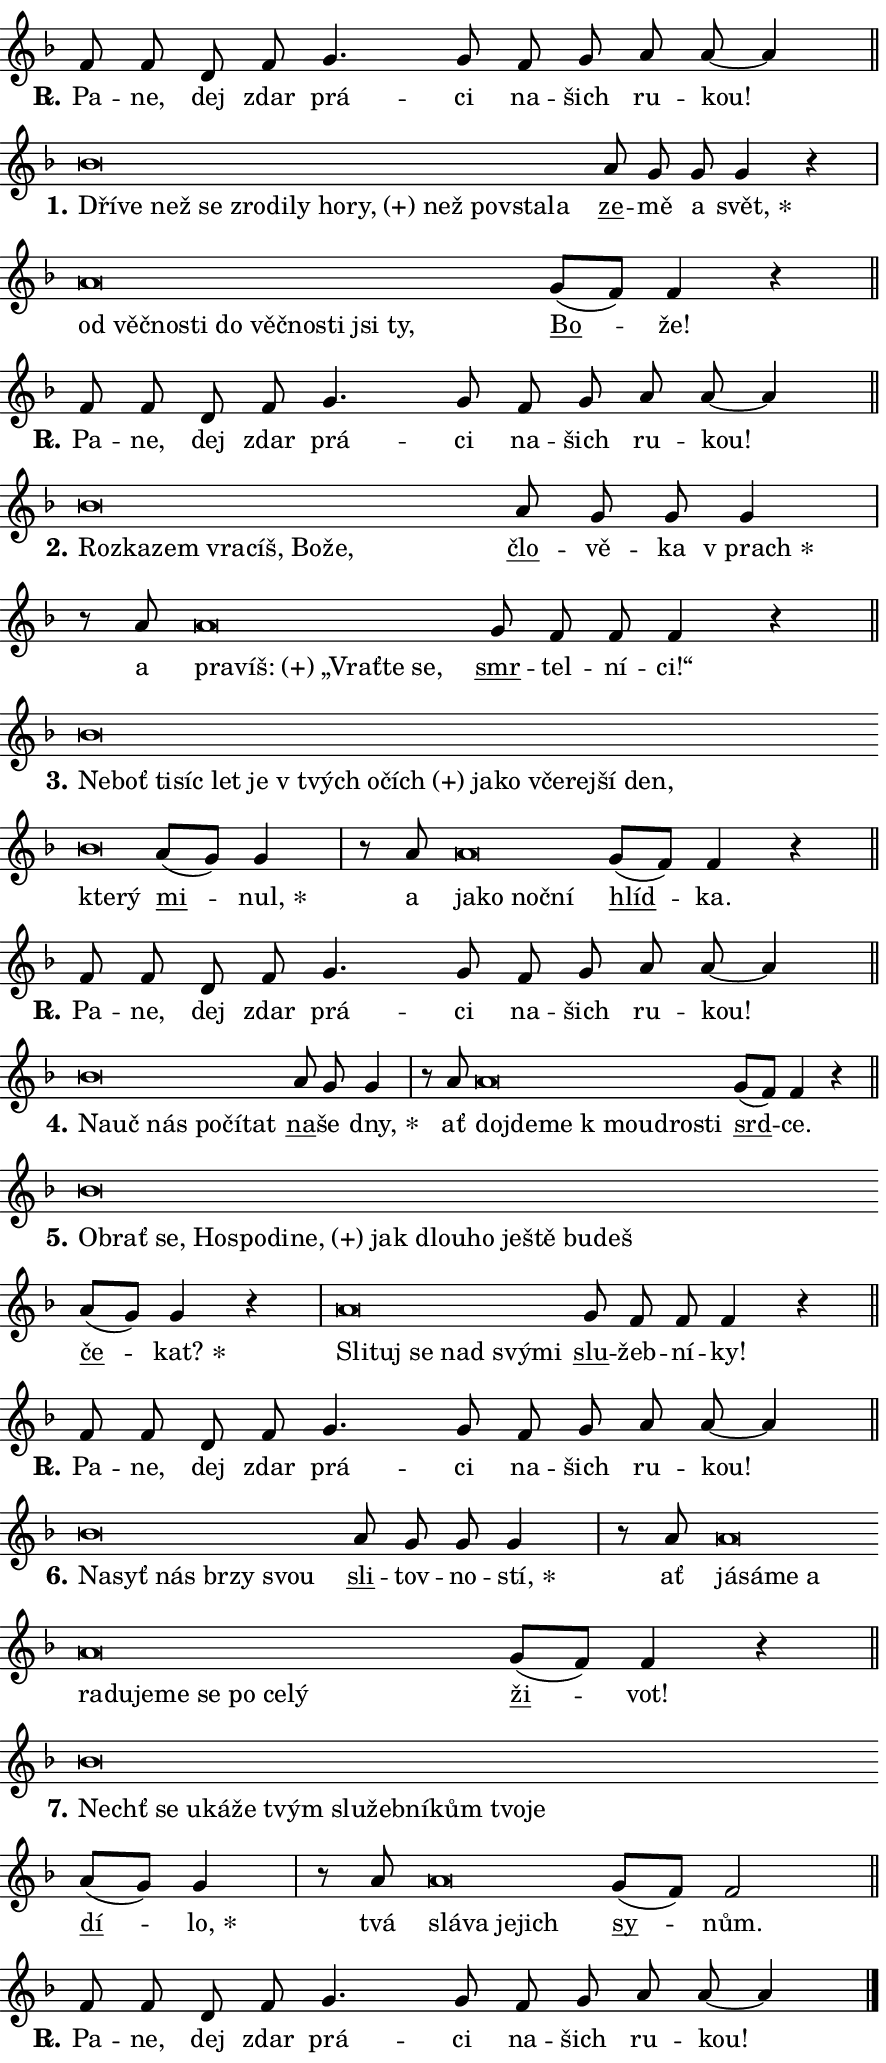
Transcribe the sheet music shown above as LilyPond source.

\version "2.24.0"
\header { tagline = "" }
\paper {
  indent = 0\cm
  top-margin = 0\cm
  right-margin = 0.13\cm % to fit lyric hyphens
  bottom-margin = 0\cm
  left-margin = 0\cm
  paper-width = 15\cm
  page-breaking = #ly:one-page-breaking
  system-system-spacing.basic-distance = #11
  score-system-spacing.basic-distance = #11
  ragged-last = ##f
}


%% Author: Thomas Morley
%% https://lists.gnu.org/archive/html/lilypond-user/2020-05/msg00002.html
#(define (line-position grob)
"Returns position of @var[grob} in current system:
   @code{'start}, if at first time-step
   @code{'end}, if at last time-step
   @code{'middle} otherwise
"
  (let* ((col (ly:item-get-column grob))
         (ln (ly:grob-object col 'left-neighbor))
         (rn (ly:grob-object col 'right-neighbor))
         (col-to-check-left (if (ly:grob? ln) ln col))
         (col-to-check-right (if (ly:grob? rn) rn col))
         (break-dir-left
           (and
             (ly:grob-property col-to-check-left 'non-musical #f)
             (ly:item-break-dir col-to-check-left)))
         (break-dir-right
           (and
             (ly:grob-property col-to-check-right 'non-musical #f)
             (ly:item-break-dir col-to-check-right))))
        (cond ((eqv? 1 break-dir-left) 'start)
              ((eqv? -1 break-dir-right) 'end)
              (else 'middle))))

#(define (tranparent-at-line-position vctor)
  (lambda (grob)
  "Relying on @code{line-position} select the relevant enry from @var{vctor}.
Used to determine transparency,"
    (case (line-position grob)
      ((end) (not (vector-ref vctor 0)))
      ((middle) (not (vector-ref vctor 1)))
      ((start) (not (vector-ref vctor 2))))))

noteHeadBreakVisibility =
#(define-music-function (break-visibility)(vector?)
"Makes @code{NoteHead}s transparent relying on @var{break-visibility}"
#{
  \override NoteHead.transparent =
    #(tranparent-at-line-position break-visibility)
#})

#(define delete-ledgers-for-transparent-note-heads
  (lambda (grob)
    "Reads whether a @code{NoteHead} is transparent.
If so this @code{NoteHead} is removed from @code{'note-heads} from
@var{grob}, which is supposed to be @code{LedgerLineSpanner}.
As a result ledgers are not printed for this @code{NoteHead}"
    (let* ((nhds-array (ly:grob-object grob 'note-heads))
           (nhds-list
             (if (ly:grob-array? nhds-array)
                 (ly:grob-array->list nhds-array)
                 '()))
           ;; Relies on the transparent-property being done before
           ;; Staff.LedgerLineSpanner.after-line-breaking is executed.
           ;; This is fragile ...
           (to-keep
             (remove
               (lambda (nhd)
                 (ly:grob-property nhd 'transparent #f))
               nhds-list)))
      ;; TODO find a better method to iterate over grob-arrays, similiar
      ;; to filter/remove etc for lists
      ;; For now rebuilt from scratch
      (set! (ly:grob-object grob 'note-heads)  '())
      (for-each
        (lambda (nhd)
          (ly:pointer-group-interface::add-grob grob 'note-heads nhd))
        to-keep))))

squashNotes = {
  \override NoteHead.X-extent = #'(-0.2 . 0.2)
  \override NoteHead.Y-extent = #'(-0.75 . 0)
  \override NoteHead.stencil =
    #(lambda (grob)
       (let ((pos (ly:grob-property grob 'staff-position)))
         (begin
           (if (< pos -7) (display "ERROR: Lower brevis then expected\n") (display ""))
           (if (<= pos -6) ly:text-interface::print ly:note-head::print))))
}
unSquashNotes = {
  \revert NoteHead.X-extent
  \revert NoteHead.Y-extent
  \revert NoteHead.stencil
}

hideNotes = \noteHeadBreakVisibility #begin-of-line-visible
unHideNotes = \noteHeadBreakVisibility #all-visible

% work-around for resetting accidentals
% https://lilypond.org/doc/v2.23/Documentation/notation/displaying-rhythms#unmetered-music
cadenzaMeasure = {
  \cadenzaOff
  \partial 1024 s1024
  \cadenzaOn
}

#(define-markup-command (accent layout props text) (markup?)
  "Underline accented syllable"
  (interpret-markup layout props
    #{\markup \override #'(offset . 4.3) \underline { #text }#}))

responsum = \markup \concat {
  "R" \hspace #-1.05 \path #0.1 #'((moveto 0 0.07) (lineto 0.9 0.8)) \hspace #0.05 "."
}

spaceSize = #0.6828661417322834 % exact space size for TeX Gyre Schola

\layout {
  \context {
    \Staff
    \remove "Time_signature_engraver"
    \override LedgerLineSpanner.after-line-breaking = #delete-ledgers-for-transparent-note-heads
  }
  \context {
    \Lyrics {
      \override LyricSpace.minimum-distance = \spaceSize
      \override LyricText.font-name = #"TeX Gyre Schola"
      \override LyricText.font-size = 1
      \override StanzaNumber.font-name = #"TeX Gyre Schola Bold"
      \override StanzaNumber.font-size = 1
    }
  }
  \context {
    \Score 
    \override NoteHead.text =
      #(lambda (grob) 
        (let ((pos (ly:grob-property grob 'staff-position)))
          #{\markup {
            \combine
              \halign #-0.55 \raise #(if (= pos -6) 0 0.5) \override #'(thickness . 2) \draw-line #'(3.2 . 0)
              \musicglyph "noteheads.sM1"
          }#}))
  }
}

% magnetic-lyrics.ily
%
%   written by
%     Jean Abou Samra <jean@abou-samra.fr>
%     Werner Lemberg <wl@gnu.org>
%
%   adapted by
%     Jiri Hon <jiri.hon@gmail.com>
%
% Version 2022-Apr-15

% https://www.mail-archive.com/lilypond-user@gnu.org/msg149350.html

#(define (Left_hyphen_pointer_engraver context)
   "Collect syllable-hyphen-syllable occurrences in lyrics and store
them in properties.  This engraver only looks to the left.  For
example, if the lyrics input is @code{foo -- bar}, it does the
following.

@itemize @bullet
@item
Set the @code{text} property of the @code{LyricHyphen} grob between
@q{foo} and @q{bar} to @code{foo}.

@item
Set the @code{left-hyphen} property of the @code{LyricText} grob with
text @q{foo} to the @code{LyricHyphen} grob between @q{foo} and
@q{bar}.
@end itemize

Use this auxiliary engraver in combination with the
@code{lyric-@/text::@/apply-@/magnetic-@/offset!} hook."
   (let ((hyphen #f)
         (text #f))
     (make-engraver
      (acknowledgers
       ((lyric-syllable-interface engraver grob source-engraver)
        (set! text grob)))
      (end-acknowledgers
       ((lyric-hyphen-interface engraver grob source-engraver)
        ;(when (not (grob::has-interface grob 'lyric-space-interface))
          (set! hyphen grob)));)
      ((stop-translation-timestep engraver)
       (when (and text hyphen)
         (ly:grob-set-object! text 'left-hyphen hyphen))
       (set! text #f)
       (set! hyphen #f)))))

#(define (lyric-text::apply-magnetic-offset! grob)
   "If the space between two syllables is less than the value in
property @code{LyricText@/.details@/.squash-threshold}, move the right
syllable to the left so that it gets concatenated with the left
syllable.

Use this function as a hook for
@code{LyricText@/.after-@/line-@/breaking} if the
@code{Left_@/hyphen_@/pointer_@/engraver} is active."
   (let ((hyphen (ly:grob-object grob 'left-hyphen #f)))
     (when hyphen
       (let ((left-text (ly:spanner-bound hyphen LEFT)))
         (when (grob::has-interface left-text 'lyric-syllable-interface)
           (let* ((common (ly:grob-common-refpoint grob left-text X))
                  (this-x-ext (ly:grob-extent grob common X))
                  (left-x-ext
                   (begin
                     ;; Trigger magnetism for left-text.
                     (ly:grob-property left-text 'after-line-breaking)
                     (ly:grob-extent left-text common X)))
                  ;; `delta` is the gap width between two syllables.
                  (delta (- (interval-start this-x-ext)
                            (interval-end left-x-ext)))
                  (details (ly:grob-property grob 'details))
                  (threshold (assoc-get 'squash-threshold details 0.2)))
             (when (< delta threshold)
               (let* (;; We have to manipulate the input text so that
                      ;; ligatures crossing syllable boundaries are not
                      ;; disabled.  For languages based on the Latin
                      ;; script this is essentially a beautification.
                      ;; However, for non-Western scripts it can be a
                      ;; necessity.
                      (lt (ly:grob-property left-text 'text))
                      (rt (ly:grob-property grob 'text))
                      (is-space (grob::has-interface hyphen 'lyric-space-interface))
                      (space (if is-space " " ""))
                      (extra-delta (if is-space spaceSize 0))
                      ;; Append new syllable.
                      (ltrt-space (if (and (string? lt) (string? rt))
                                (string-append lt space rt)
                                (make-concat-markup (list lt space rt))))
                      ;; Right-align `ltrt` to the right side.
                      (ltrt-space-markup (grob-interpret-markup
                               grob
                               (make-translate-markup
                                (cons (interval-length this-x-ext) 0)
                                (make-right-align-markup ltrt-space)))))
                 (begin
                   ;; Don't print `left-text`.
                   (ly:grob-set-property! left-text 'stencil #f)
                   ;; Set text and stencil (which holds all collected
                   ;; syllables so far) and shift it to the left.
                   (ly:grob-set-property! grob 'text ltrt-space)
                   (ly:grob-set-property! grob 'stencil ltrt-space-markup)
                   (ly:grob-translate-axis! grob (- (- delta extra-delta)) X))))))))))


#(define (lyric-hyphen::displace-bounds-first grob)
   ;; Make very sure this callback isn't triggered too early.
   (let ((left (ly:spanner-bound grob LEFT))
         (right (ly:spanner-bound grob RIGHT)))
     (ly:grob-property left 'after-line-breaking)
     (ly:grob-property right 'after-line-breaking)
     (ly:lyric-hyphen::print grob)))

squashThreshold = #0.4

\layout {
  \context {
    \Lyrics
    \consists #Left_hyphen_pointer_engraver
    \override LyricText.after-line-breaking =
      #lyric-text::apply-magnetic-offset!
    \override LyricHyphen.stencil = #lyric-hyphen::displace-bounds-first
    \override LyricText.details.squash-threshold = \squashThreshold
    \override LyricHyphen.minimum-distance = 0
    \override LyricHyphen.minimum-length = \squashThreshold
  }
}

squashText = \override LyricText.details.squash-threshold = 9999
unSquashText = \override LyricText.details.squash-threshold = \squashThreshold

leftText = \override LyricText.self-alignment-X = #LEFT
unLeftText = \revert LyricText.self-alignment-X

starOffset = #(lambda (grob) 
                (let ((x_offset (ly:self-alignment-interface::aligned-on-x-parent grob)))
                  (if (= x_offset 0) 0 (+ x_offset 1.2))))

star = #(define-music-function (syllable)(string?)
"Append star separator at the end of a syllable"
#{
  \once \override LyricText.X-offset = #starOffset
  \lyricmode { \markup {
    #syllable
    \override #'((font-name . "TeX Gyre Schola Bold")) \hspace #0.2 \lower #0.65 \larger "*"
  } }
#})

starAccent = #(define-music-function (syllable)(string?)
"Append star separator at the end of a syllable and make accent"
#{
  \once \override LyricText.X-offset = #starOffset
  \lyricmode { \markup {
    \accent #syllable
    \override #'((font-name . "TeX Gyre Schola Bold")) \hspace #0.2 \lower #0.65 \larger "*"
  } }
#})

breath = #(define-music-function (syllable)(string?)
"Append breathing indicator at the end of a syllable"
#{
  \lyricmode { \markup { #syllable "+" } }
#})

optionalBreath = #(define-music-function (syllable)(string?)
"Append optional breathing indicator at the end of a syllable"
#{
  \lyricmode { \markup { #syllable "(+)" } }
#})


\score {
    <<
        \new Voice = "melody" { \cadenzaOn \key f \major \relative { f'8 f d f g4. g8 \bar "" f8 g a a~ a4 \cadenzaMeasure \bar "||" \break } }
        \new Lyrics \lyricsto "melody" { \lyricmode { \set stanza = \responsum
Pa -- ne, dej zdar prá -- ci na -- šich ru -- kou! } }
    >>
    \layout {}
}

\score {
    <<
        \new Voice = "melody" { \cadenzaOn \key f \major \relative { \squashNotes bes'\breve*1/16 \hideNotes \breve*1/16 \bar "" \breve*1/16 \bar "" \breve*1/16 \bar "" \breve*1/16 \bar "" \breve*1/16 \bar "" \breve*1/16 \bar "" \breve*1/16 \bar "" \breve*1/16 \bar "" \breve*1/16 \bar "" \breve*1/16 \bar "" \breve*1/16 \breve*1/16 \bar "" \unHideNotes \unSquashNotes \bar "" a8 g g g4 r \cadenzaMeasure \bar "|" \squashNotes a\breve*1/16 \hideNotes \breve*1/16 \bar "" \breve*1/16 \bar "" \breve*1/16 \bar "" \breve*1/16 \bar "" \breve*1/16 \bar "" \breve*1/16 \bar "" \breve*1/16 \bar "" \breve*1/16 \breve*1/16 \bar "" \unHideNotes \unSquashNotes \bar "" g8[( f)] f4 r \cadenzaMeasure \bar "||" \break } }
        \new Lyrics \lyricsto "melody" { \lyricmode { \set stanza = "1."
\leftText Dří -- \squashText ve než se zro -- di -- ly ho -- \optionalBreath ry, než po -- vsta -- la \unLeftText \unSquashText \markup \accent ze -- mě a \star svět, \leftText od \squashText věč -- no -- sti do věč -- no -- sti jsi ty, \unLeftText \unSquashText \markup \accent Bo -- že! } }
    >>
    \layout {}
}

\score {
    <<
        \new Voice = "melody" { \cadenzaOn \key f \major \relative { f'8 f d f g4. g8 \bar "" f8 g a a~ a4 \cadenzaMeasure \bar "||" \break } }
        \new Lyrics \lyricsto "melody" { \lyricmode { \set stanza = \responsum
Pa -- ne, dej zdar prá -- ci na -- šich ru -- kou! } }
    >>
    \layout {}
}

\score {
    <<
        \new Voice = "melody" { \cadenzaOn \key f \major \relative { \squashNotes bes'\breve*1/16 \hideNotes \breve*1/16 \bar "" \breve*1/16 \bar "" \breve*1/16 \bar "" \breve*1/16 \bar "" \breve*1/16 \breve*1/16 \bar "" \unHideNotes \unSquashNotes \bar "" a8 g g g4 \cadenzaMeasure \bar "|" r8 a8 \squashNotes a\breve*1/16 \hideNotes \breve*1/16 \bar "" \breve*1/16 \bar "" \breve*1/16 \breve*1/16 \bar "" \unHideNotes \unSquashNotes \bar "" g8 f f f4 r \cadenzaMeasure \bar "||" \break } }
        \new Lyrics \lyricsto "melody" { \lyricmode { \set stanza = "2."
\leftText Roz -- \squashText ka -- zem vra -- cíš, Bo -- že, \unLeftText \unSquashText \markup \accent člo -- vě -- ka \star "v prach" a \leftText pra -- \squashText \optionalBreath víš: „Vrať -- te se, \unLeftText \unSquashText \markup \accent smr -- tel -- ní -- ci!“ } }
    >>
    \layout {}
}

\score {
    <<
        \new Voice = "melody" { \cadenzaOn \key f \major \relative { \squashNotes bes'\breve*1/16 \hideNotes \breve*1/16 \bar "" \breve*1/16 \bar "" \breve*1/16 \bar "" \breve*1/16 \bar "" \breve*1/16 \bar "" \breve*1/16 \bar "" \breve*1/16 \bar "" \breve*1/16 \bar "" \breve*1/16 \bar "" \breve*1/16 \bar "" \breve*1/16 \bar "" \breve*1/16 \bar "" \breve*1/16 \bar "" \breve*1/16 \bar "" \breve*1/16 \breve*1/16 \bar "" \unHideNotes \unSquashNotes \bar "" a8[( g)] g4 \cadenzaMeasure \bar "|" r8 a8 \squashNotes a\breve*1/16 \hideNotes \breve*1/16 \bar "" \breve*1/16 \breve*1/16 \bar "" \unHideNotes \unSquashNotes \bar "" g8[( f)] f4 r \cadenzaMeasure \bar "||" \break } }
        \new Lyrics \lyricsto "melody" { \lyricmode { \set stanza = "3."
\leftText Ne -- \squashText boť ti -- síc let je "v tvých" o -- \optionalBreath čích ja -- ko vče -- rej -- ší den, kte -- rý \unLeftText \unSquashText \markup \accent mi -- \star nul, a \leftText ja -- \squashText ko noč -- ní \unLeftText \unSquashText \markup \accent hlíd -- ka. } }
    >>
    \layout {}
}

\score {
    <<
        \new Voice = "melody" { \cadenzaOn \key f \major \relative { f'8 f d f g4. g8 \bar "" f8 g a a~ a4 \cadenzaMeasure \bar "||" \break } }
        \new Lyrics \lyricsto "melody" { \lyricmode { \set stanza = \responsum
Pa -- ne, dej zdar prá -- ci na -- šich ru -- kou! } }
    >>
    \layout {}
}

\score {
    <<
        \new Voice = "melody" { \cadenzaOn \key f \major \relative { \squashNotes bes'\breve*1/16 \hideNotes \breve*1/16 \bar "" \breve*1/16 \bar "" \breve*1/16 \bar "" \breve*1/16 \breve*1/16 \bar "" \unHideNotes \unSquashNotes \bar "" a8 g g4 \cadenzaMeasure \bar "|" r8 a8 \squashNotes a\breve*1/16 \hideNotes \breve*1/16 \bar "" \breve*1/16 \bar "" \breve*1/16 \bar "" \breve*1/16 \breve*1/16 \bar "" \unHideNotes \unSquashNotes \bar "" g8[( f)] f4 r \cadenzaMeasure \bar "||" \break } }
        \new Lyrics \lyricsto "melody" { \lyricmode { \set stanza = "4."
\leftText Na -- \squashText uč nás po -- čí -- tat \unLeftText \unSquashText \markup \accent na -- še \star dny, ať \leftText do -- \squashText jde -- me "k mou" -- dro -- sti \unLeftText \unSquashText \markup \accent srd -- ce. } }
    >>
    \layout {}
}

\score {
    <<
        \new Voice = "melody" { \cadenzaOn \key f \major \relative { \squashNotes bes'\breve*1/16 \hideNotes \breve*1/16 \bar "" \breve*1/16 \bar "" \breve*1/16 \bar "" \breve*1/16 \bar "" \breve*1/16 \bar "" \breve*1/16 \bar "" \breve*1/16 \bar "" \breve*1/16 \bar "" \breve*1/16 \bar "" \breve*1/16 \bar "" \breve*1/16 \bar "" \breve*1/16 \breve*1/16 \bar "" \unHideNotes \unSquashNotes \bar "" a8[( g)] g4 r \cadenzaMeasure \bar "|" \squashNotes a\breve*1/16 \hideNotes \breve*1/16 \bar "" \breve*1/16 \bar "" \breve*1/16 \bar "" \breve*1/16 \breve*1/16 \bar "" \unHideNotes \unSquashNotes \bar "" g8 f f f4 r \cadenzaMeasure \bar "||" \break } }
        \new Lyrics \lyricsto "melody" { \lyricmode { \set stanza = "5."
\leftText Ob -- \squashText rať se, Ho -- spo -- di -- \optionalBreath ne, jak dlou -- ho je -- ště bu -- deš \unLeftText \unSquashText \markup \accent če -- \star kat? \leftText Sli -- \squashText tuj se nad svý -- mi \unLeftText \unSquashText \markup \accent slu -- žeb -- ní -- ky! } }
    >>
    \layout {}
}

\score {
    <<
        \new Voice = "melody" { \cadenzaOn \key f \major \relative { f'8 f d f g4. g8 \bar "" f8 g a a~ a4 \cadenzaMeasure \bar "||" \break } }
        \new Lyrics \lyricsto "melody" { \lyricmode { \set stanza = \responsum
Pa -- ne, dej zdar prá -- ci na -- šich ru -- kou! } }
    >>
    \layout {}
}

\score {
    <<
        \new Voice = "melody" { \cadenzaOn \key f \major \relative { \squashNotes bes'\breve*1/16 \hideNotes \breve*1/16 \bar "" \breve*1/16 \bar "" \breve*1/16 \bar "" \breve*1/16 \breve*1/16 \bar "" \unHideNotes \unSquashNotes \bar "" a8 g g g4 \cadenzaMeasure \bar "|" r8 a8 \squashNotes a\breve*1/16 \hideNotes \breve*1/16 \bar "" \breve*1/16 \bar "" \breve*1/16 \bar "" \breve*1/16 \bar "" \breve*1/16 \bar "" \breve*1/16 \bar "" \breve*1/16 \bar "" \breve*1/16 \bar "" \breve*1/16 \bar "" \breve*1/16 \breve*1/16 \bar "" \unHideNotes \unSquashNotes \bar "" g8[( f)] f4 r \cadenzaMeasure \bar "||" \break } }
        \new Lyrics \lyricsto "melody" { \lyricmode { \set stanza = "6."
\leftText Na -- \squashText syť nás br -- zy svou \unLeftText \unSquashText \markup \accent sli -- tov -- no -- \star stí, ať \leftText já -- \squashText sá -- me a ra -- du -- je -- me se po ce -- lý \unLeftText \unSquashText \markup \accent ži -- vot! } }
    >>
    \layout {}
}

\score {
    <<
        \new Voice = "melody" { \cadenzaOn \key f \major \relative { \squashNotes bes'\breve*1/16 \hideNotes \breve*1/16 \bar "" \breve*1/16 \bar "" \breve*1/16 \bar "" \breve*1/16 \bar "" \breve*1/16 \bar "" \breve*1/16 \bar "" \breve*1/16 \bar "" \breve*1/16 \bar "" \breve*1/16 \bar "" \breve*1/16 \breve*1/16 \bar "" \unHideNotes \unSquashNotes \bar "" a8[( g)] g4 \cadenzaMeasure \bar "|" r8 a8 \squashNotes a\breve*1/16 \hideNotes \breve*1/16 \bar "" \breve*1/16 \breve*1/16 \bar "" \unHideNotes \unSquashNotes \bar "" g8[( f)] f2 \cadenzaMeasure \bar "||" \break } }
        \new Lyrics \lyricsto "melody" { \lyricmode { \set stanza = "7."
\leftText Nechť \squashText se u -- ká -- že tvým slu -- žeb -- ní -- kům tvo -- je \unLeftText \unSquashText \markup \accent dí -- \star lo, tvá \leftText slá -- \squashText va je -- jich \unLeftText \unSquashText \markup \accent sy -- nům. } }
    >>
    \layout {}
}

\score {
    <<
        \new Voice = "melody" { \cadenzaOn \key f \major \relative { f'8 f d f g4. g8 \bar "" f8 g a a~ a4 \cadenzaMeasure \bar "||" \break } \bar "|." }
        \new Lyrics \lyricsto "melody" { \lyricmode { \set stanza = \responsum
Pa -- ne, dej zdar prá -- ci na -- šich ru -- kou! } }
    >>
    \layout {}
}
